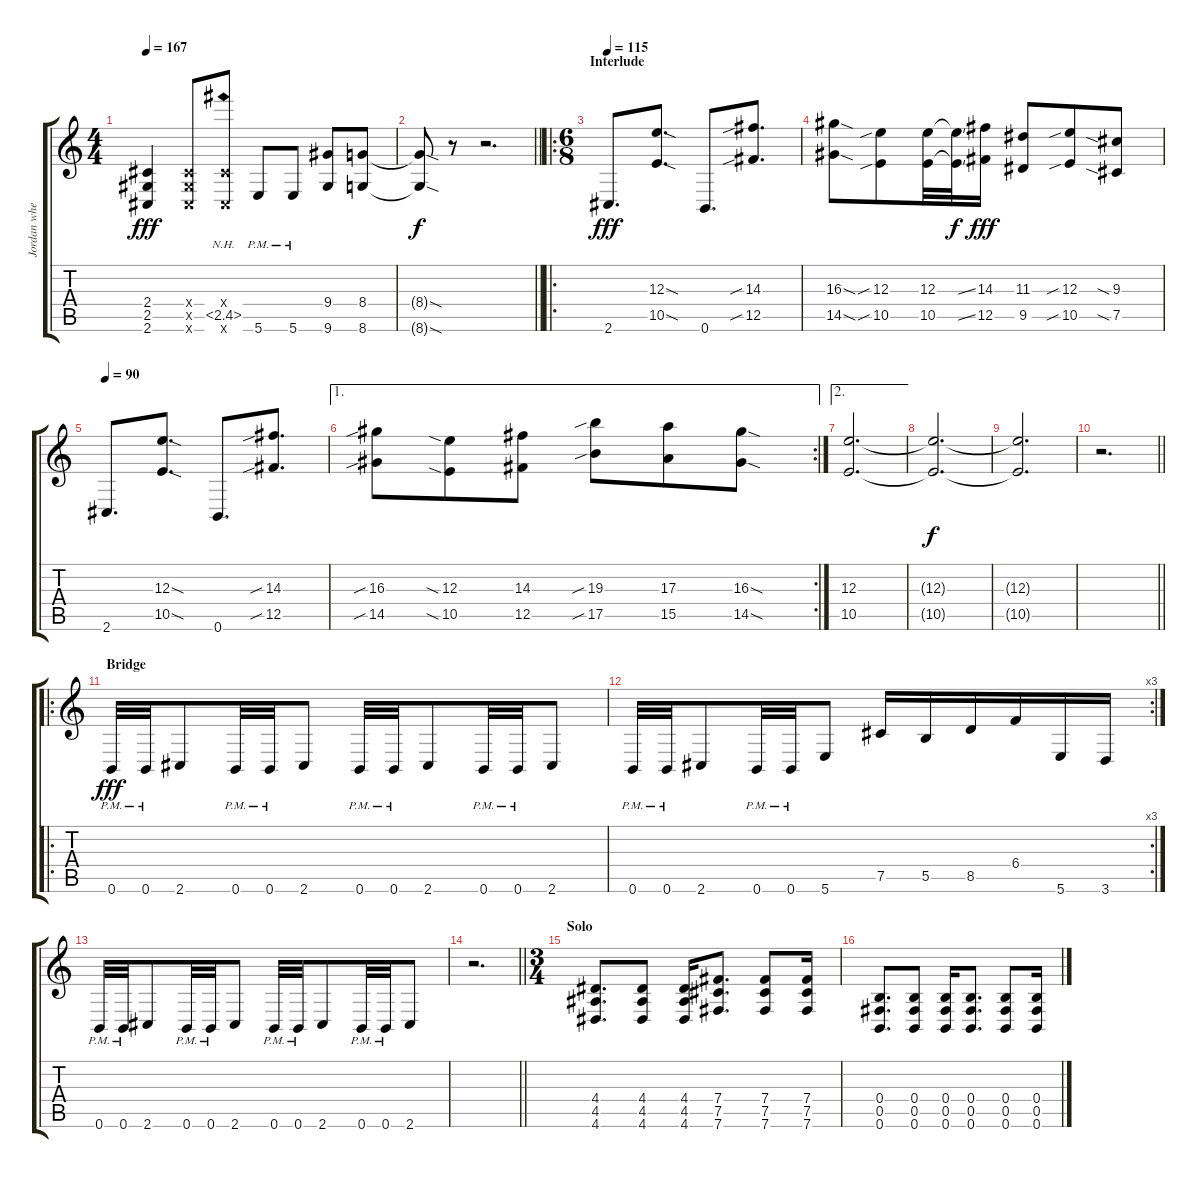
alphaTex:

\track ("Jordan whelan" "Jordan whe") {instrument distortionguitar}
\staff {score tabs}
\tuning (Db4 Ab3 E3 B2 Gb2 B1) {hide}
\ts (4 4)
\tempo 167
\clef g2
\ks c
(2.4 2.5 2.6).4{dy fff} (2.4{x} 2.5{x} 2.6{x}).8 (2.4{x} 2.5{nh} 2.6{x}).8 5.6{pm}.8 5.6{pm}.8 (9.4 9.6).8 (8.4 8.6).8 |
\barLineRight lightlight
(8.4{sod t} 8.6{sod t}).8{dy f} r.8 r.2{d} |
\ro
\ts (6 8)
\section ("" "Interlude")
\tempo 115
2.6.8{d dy fff} (12.3{sod} 10.5{sod}).8{d} 0.6.8{d} (14.3{sib} 12.5{sib}).8{d} |
(16.3{sod} 14.5{sod}).8 (12.3{sib} 10.5{sib}).8 (12.3 10.5).32 (12.3{ss t} 10.5{ss t}).32{dy f} (14.3 12.5).16{dy fff} (11.3 9.5).8 (12.3{sib} 10.5{sib}).8 (9.3{sia} 7.5{sia}).8 |
\tempo 90
2.6.8{d} (12.3{sod} 10.5{sod}).8{d} 0.6.8{d} (14.3{sib} 12.5{sib}).8{d} |
\ae 1
\rc 2
(16.3{sib} 14.5{sib}).8 (12.3{sia} 10.5{sia}).8 (14.3 12.5).8 (19.3{sib} 17.5{sib}).8 (17.3 15.5).8 (16.3{sod} 14.5{sod}).8 |
\ae 2
(12.3 10.5).2{d} |
(12.3{t} 10.5{t}).2{d dy f} |
(12.3{t} 10.5{t}).2{d} |
\barLineRight lightlight
r.2{d} |
\ro
\section ("" "Bridge")
0.6{pm}.32{dy fff} 0.6{pm}.32 2.6.8 0.6{pm}.32 0.6{pm}.32 2.6.8 0.6{pm}.32 0.6{pm}.32 2.6.8 0.6{pm}.32 0.6{pm}.32 2.6.8 |
\rc 3
0.6{pm}.32 0.6{pm}.32 2.6.8 0.6{pm}.32 0.6{pm}.32 5.6.8 7.5.16 5.5.16 8.5.16 6.4.16 5.6.16 3.6.16 |
0.6{pm}.32 0.6{pm}.32 2.6.8 0.6{pm}.32 0.6{pm}.32 2.6.8 0.6{pm}.32 0.6{pm}.32 2.6.8 0.6{pm}.32 0.6{pm}.32 2.6.8 |
\barLineRight lightlight
r.2{d} |
\ts (3 4)
\section ("" "Solo")
(4.4 4.5 4.6).8{d} (4.4 4.5 4.6).8 (4.4 4.5 4.6).16 (7.4 7.5 7.6).8{d} (7.4 7.5 7.6).8 (7.4 7.5 7.6).16 |
(0.4 0.5 0.6).8{d} (0.4 0.5 0.6).8 (0.4 0.5 0.6).16 (0.4 0.5 0.6).8{d} (0.4 0.5 0.6).8 (0.4 0.5 0.6).16
